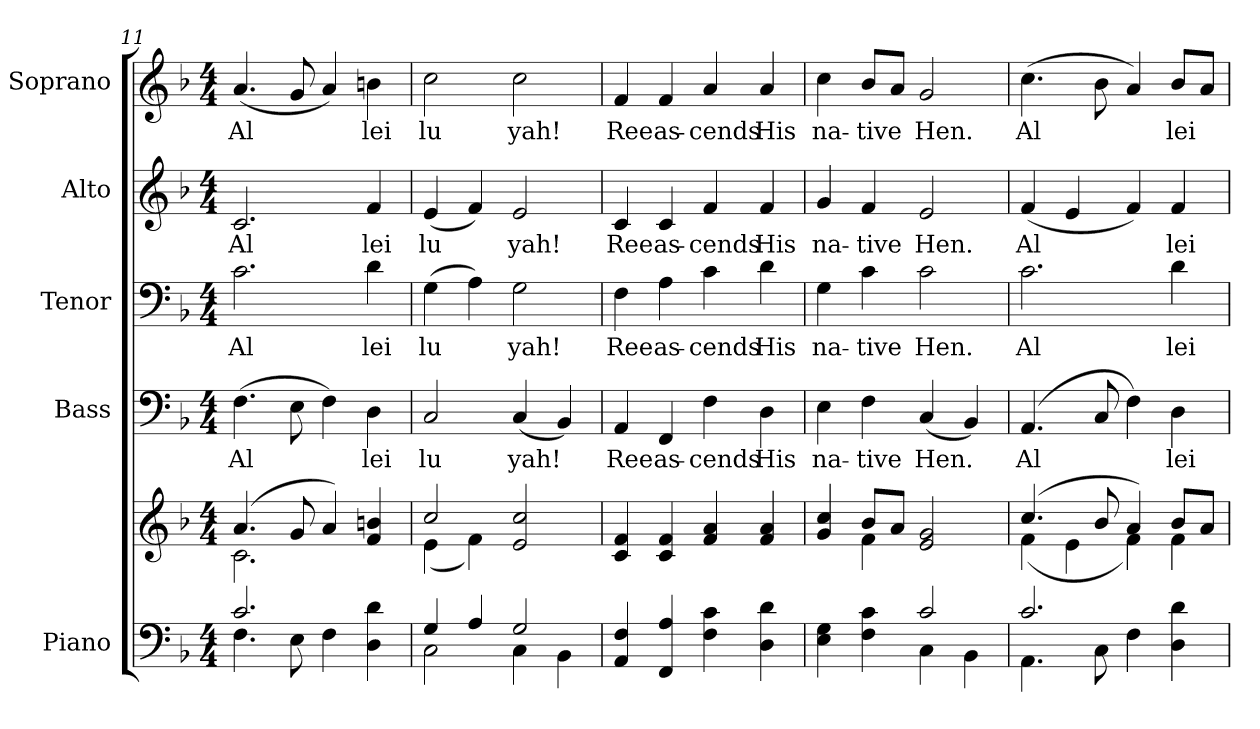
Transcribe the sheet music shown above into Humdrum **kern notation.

**kern	**kern	**kern	**text	**kern	**text	**kern	**text	**kern	**text
*part5	*part5	*part4	*part4	*part3	*part3	*part2	*part2	*part1	*part1
*staff6	*staff5	*staff4	*staff4	*staff3	*staff3	*staff2	*staff2	*staff1	*staff1
*I"Piano	*	*I"Bass	*	*I"Tenor	*	*I"Alto	*	*I"Soprano	*
*I'Pno.	*	*I'B.	*	*I'T.	*	*I'A.	*	*I'S.	*
!!LO:PB:g=z
*clefF4	*clefG2	*clefF4	*	*clefF4	*	*clefG2	*	*clefG2	*
*k[b-]	*k[b-]	*k[b-]	*	*k[b-]	*	*k[b-]	*	*k[b-]	*
*F:	*F:	*F:	*	*F:	*	*F:	*	*F:	*
*M4/4	*M4/4	*M4/4	*	*M4/4	*	*M4/4	*	*M4/4	*
=11	=11	=11	=11	=11	=11	=11	=11	=11	=11
*^	*^	*	*	*	*	*	*	*	*
!	!	!	!	!	!LO:LY:b:color=#000000	!	!	!	!	!	!
!	!	!	!	!	!	!	!LO:LY:b:color=#000000	!	!	!	!
!	!	!	!	!	!	!	!	!	!LO:LY:b:color=#000000	!	!
!	!	!	!	!	!	!	!	!	!	!	!LO:LY:b:color=#000000
2.ci/	4.Fi\	(4.ai/	2.ci\	(4.Fi\	Al	2.ci\	Al	2.ci/	Al	(4.ai/	Al
.	8Ei\	8gi/	.	8Ei\	.	.	.	.	.	8gi/	.
.	4Fi\	4ai/)	.	4Fi\)	.	.	.	.	.	4ai/)	.
!	!	!	!	!	!LO:LY:b:color=#000000	!	!	!	!	!	!
!	!	!	!	!	!	!	!LO:LY:b:color=#000000	!	!	!	!
!	!	!	!	!	!	!	!	!	!LO:LY:b:color=#000000	!	!
!	!	!	!	!	!	!	!	!	!	!	!LO:LY:b:color=#000000
4Di\ 4di	4ryy	4fi/ 4bni	4ryy	4Di\	lei	4di\	lei	4fi/	lei	4bni\	lei
=12	=12	=12	=12	=12	=12	=12	=12	=12	=12	=12	=12
!	!	!	!	!	!LO:LY:b:color=#000000	!	!	!	!	!	!
!	!	!	!	!	!	!	!LO:LY:b:color=#000000	!	!	!	!
!	!	!	!	!	!	!	!	!	!LO:LY:b:color=#000000	!	!
!	!	!	!	!	!	!	!	!	!	!	!LO:LY:b:color=#000000
4Gi/	2Ci\	2cci/	(4ei\	2Ci/	lu	(4Gi\	lu	(4ei/	lu	2cci\	lu
4Ai/	.	.	4fi\)	.	.	4Ai\)	.	4fi/)	.	.	.
!	!	!	!	!	!LO:LY:b:color=#000000	!	!	!	!	!	!
!	!	!	!	!	!	!	!LO:LY:b:color=#000000	!	!	!	!
!	!	!	!	!	!	!	!	!	!LO:LY:b:color=#000000	!	!
!	!	!	!	!	!	!	!	!	!	!	!LO:LY:b:color=#000000
2Gi/	4Ci\	2ei/ 2cci	2ryy	(4Ci/	yah!	2Gi\	yah!	2ei/	yah!	2cci\	yah!
.	4BB-i\	.	.	4BB-i/)	.	.	.	.	.	.	.
*v	*v	*	*	*	*	*	*	*	*	*	*
*	*v	*v	*	*	*	*	*	*	*	*
!!LO:PB:g=z
=13	=13	=13	=13	=13	=13	=13	=13	=13	=13
*^	*	*	*	*	*	*	*	*	*
!	!	!	!	!LO:LY:b:color=#000000	!	!	!	!	!	!
*v	*v	*	*	*	*	*	*	*	*	*
*^	*	*	*	*	*	*	*	*	*
!	!	!	!	!	!	!LO:LY:b:color=#000000	!	!	!	!
*v	*v	*	*	*	*	*	*	*	*	*
*^	*	*	*	*	*	*	*	*	*
!	!	!	!	!	!	!	!	!LO:LY:b:color=#000000	!	!
*v	*v	*	*	*	*	*	*	*	*	*
*^	*	*	*	*	*	*	*	*	*
!	!	!	!	!	!	!	!	!	!	!LO:LY:b:color=#000000
*v	*v	*	*	*	*	*	*	*	*	*
4AAi/ 4Fi	4ci/ 4fi	4AAi/	Ree	4Fi\	Ree	4ci/	Ree	4fi/	Ree
!	!	!	!LO:LY:b:color=#000000	!	!	!	!	!	!
!	!	!	!	!	!LO:LY:b:color=#000000	!	!	!	!
!	!	!	!	!	!	!	!LO:LY:b:color=#000000	!	!
!	!	!	!	!	!	!	!	!	!LO:LY:b:color=#000000
4FFi/ 4Ai	4ci/ 4fi	4FFi/	as-	4Ai\	as-	4ci/	as-	4fi/	as-
!	!	!	!LO:LY:b:color=#000000	!	!	!	!	!	!
!	!	!	!	!	!LO:LY:b:color=#000000	!	!	!	!
!	!	!	!	!	!	!	!LO:LY:b:color=#000000	!	!
!	!	!	!	!	!	!	!	!	!LO:LY:b:color=#000000
4Fi\ 4ci	4fi/ 4ai	4Fi\	-cends	4ci\	-cends	4fi/	-cends	4ai/	-cends
!	!	!	!LO:LY:b:color=#000000	!	!	!	!	!	!
!	!	!	!	!	!LO:LY:b:color=#000000	!	!	!	!
!	!	!	!	!	!	!	!LO:LY:b:color=#000000	!	!
!	!	!	!	!	!	!	!	!	!LO:LY:b:color=#000000
4Di\ 4di	4fi/ 4ai	4Di\	His	4di\	His	4fi/	His	4ai/	His
=14	=14	=14	=14	=14	=14	=14	=14	=14	=14
*^	*^	*	*	*	*	*	*	*	*
!	!	!	!	!	!LO:LY:b:color=#000000	!	!	!	!	!	!
!	!	!	!	!	!	!	!LO:LY:b:color=#000000	!	!	!	!
!	!	!	!	!	!	!	!	!	!LO:LY:b:color=#000000	!	!
!	!	!	!	!	!	!	!	!	!	!	!LO:LY:b:color=#000000
4Ei\ 4Gi	2ryy	4gi/ 4cci	4ryy	4Ei\	na-	4Gi\	na-	4gi/	na-	4cci\	na-
!	!	!	!	!	!LO:LY:b:color=#000000	!	!	!	!	!	!
!	!	!	!	!	!	!	!LO:LY:b:color=#000000	!	!	!	!
!	!	!	!	!	!	!	!	!	!LO:LY:b:color=#000000	!	!
!	!	!	!	!	!	!	!	!	!	!	!LO:LY:b:color=#000000
4Fi\ 4ci	.	8b-i/L	4fi\	4Fi\	-tive	4ci\	-tive	4fi/	-tive	8b-i/L	-tive
.	.	8ai/J	.	.	.	.	.	.	.	8ai/J	.
!	!	!	!	!	!LO:LY:b:color=#000000	!	!	!	!	!	!
!	!	!	!	!	!	!	!LO:LY:b:color=#000000	!	!	!	!
!	!	!	!	!	!	!	!	!	!LO:LY:b:color=#000000	!	!
!	!	!	!	!	!	!	!	!	!	!	!LO:LY:b:color=#000000
2ci/	4Ci\	2ei/ 2gi	2ryy	(4Ci/	Hen.	2ci\	Hen.	2ei/	Hen.	2gi/	Hen.
.	4BB-i\	.	.	4BB-i/)	.	.	.	.	.	.	.
!!LO:PB:g=z
=15	=15	=15	=15	=15	=15	=15	=15	=15	=15	=15	=15
!	!	!	!	!	!LO:LY:b:color=#000000	!	!	!	!	!	!
!	!	!	!	!	!	!	!LO:LY:b:color=#000000	!	!	!	!
!	!	!	!	!	!	!	!	!	!LO:LY:b:color=#000000	!	!
!	!	!	!	!	!	!	!	!	!	!	!LO:LY:b:color=#000000
2.ci/	4.AAi\	(4.cci/	(4fi\	(4.AAi/	Al	2.ci\	Al	(4fi/	Al	(4.cci\	Al
.	.	.	4ei\	.	.	.	.	4ei/	.	.	.
.	8Ci\	8b-i/	.	8Ci/	.	.	.	.	.	8b-i\	.
.	4Fi\	4ai/)	4fi\)	4Fi\)	.	.	.	4fi/)	.	4ai/)	.
!	!	!	!	!	!LO:LY:b:color=#000000	!	!	!	!	!	!
!	!	!	!	!	!	!	!LO:LY:b:color=#000000	!	!	!	!
!	!	!	!	!	!	!	!	!	!LO:LY:b:color=#000000	!	!
!	!	!	!	!	!	!	!	!	!	!	!LO:LY:b:color=#000000
4Di\ 4di	4ryy	8b-i/L	4fi\	4Di\	lei	4di\	lei	4fi/	lei	8b-i/L	lei
.	.	8ai/J	.	.	.	.	.	.	.	8ai/J	.
*v	*v	*	*	*	*	*	*	*	*	*	*
*	*v	*v	*	*	*	*	*	*	*	*
=	=	=	=	=	=	=	=	=	=
*-	*-	*-	*-	*-	*-	*-	*-	*-	*-
